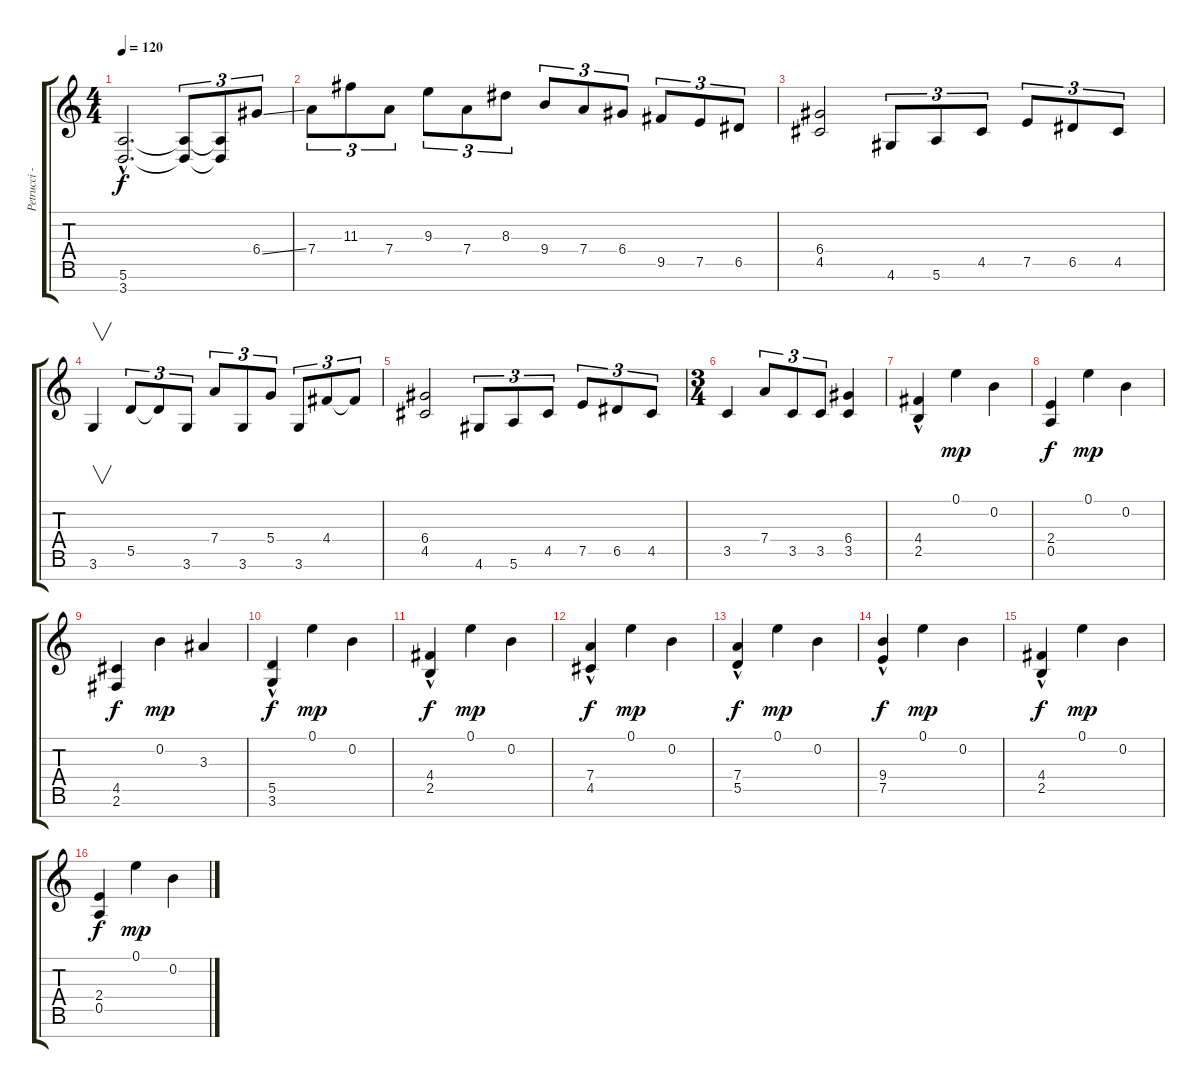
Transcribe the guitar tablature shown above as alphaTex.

\track ("Petrucci - Distortion 7st." "Petrucci -") {instrument overdrivenguitar}
\staff {score tabs}
\tuning (E4 B3 G3 D3 A2 E2 B1) {hide}
\ts (4 4)
\tempo 120
\clef g2
\ks c
(5.6{hac} 3.7{hac}).2{d dy f} (5.6{t} 3.7{t}).8{tu (3 2)} (5.6{t} 3.7{t}).8{tu (3 2)} 6.4{ss}.8{tu (3 2)} |
7.4.8{tu (3 2)} 11.3.8{tu (3 2)} 7.4.8{tu (3 2)} 9.3.8{tu (3 2)} 7.4.8{tu (3 2)} 8.3.8{tu (3 2)} 9.4.8{tu (3 2)} 7.4.8{tu (3 2)} 6.4.8{tu (3 2)} 9.5.8{tu (3 2)} 7.5.8{tu (3 2)} 6.5.8{tu (3 2)} |
(6.4 4.5).2 4.6.8{tu (3 2)} 5.6.8{tu (3 2)} 4.5.8{tu (3 2)} 7.5.8{tu (3 2)} 6.5.8{tu (3 2)} 4.5.8{tu (3 2)} |
3.6.4{v} 5.5.8{tu (3 2)} 5.5{t}.8{tu (3 2)} 3.6.8{tu (3 2)} 7.4.8{tu (3 2)} 3.6.8{tu (3 2)} 5.4.8{tu (3 2)} 3.6.8{tu (3 2)} 4.4.8{tu (3 2)} 4.4{t}.8{tu (3 2)} |
(6.4 4.5).2 4.6.8{tu (3 2)} 5.6.8{tu (3 2)} 4.5.8{tu (3 2)} 7.5.8{tu (3 2)} 6.5.8{tu (3 2)} 4.5.8{tu (3 2)} |
\ts (3 4)
3.5.4 7.4.8{tu (3 2)} 3.5.8{tu (3 2)} 3.5.8{tu (3 2)} (6.4 3.5).4 |
(4.4{hac} 2.5{hac}).4 0.1.4{dy mp} 0.2.4 |
(2.4 0.5).4{dy f} 0.1.4{dy mp} 0.2.4 |
(4.5 2.6).4{dy f} 0.2.4{dy mp} 3.3.4 |
(5.5{hac} 3.6).4{dy f} 0.1.4{dy mp} 0.2.4 |
(4.4 2.5{hac}).4{dy f} 0.1.4{dy mp} 0.2.4 |
(7.4 4.5{hac}).4{dy f} 0.1.4{dy mp} 0.2.4 |
(7.4 5.5{hac}).4{dy f} 0.1.4{dy mp} 0.2.4 |
(9.4 7.5{hac}).4{dy f} 0.1.4{dy mp} 0.2.4 |
(4.4{hac} 2.5{hac}).4{dy f} 0.1.4{dy mp} 0.2.4 |
(2.4 0.5).4{dy f} 0.1.4{dy mp} 0.2.4
